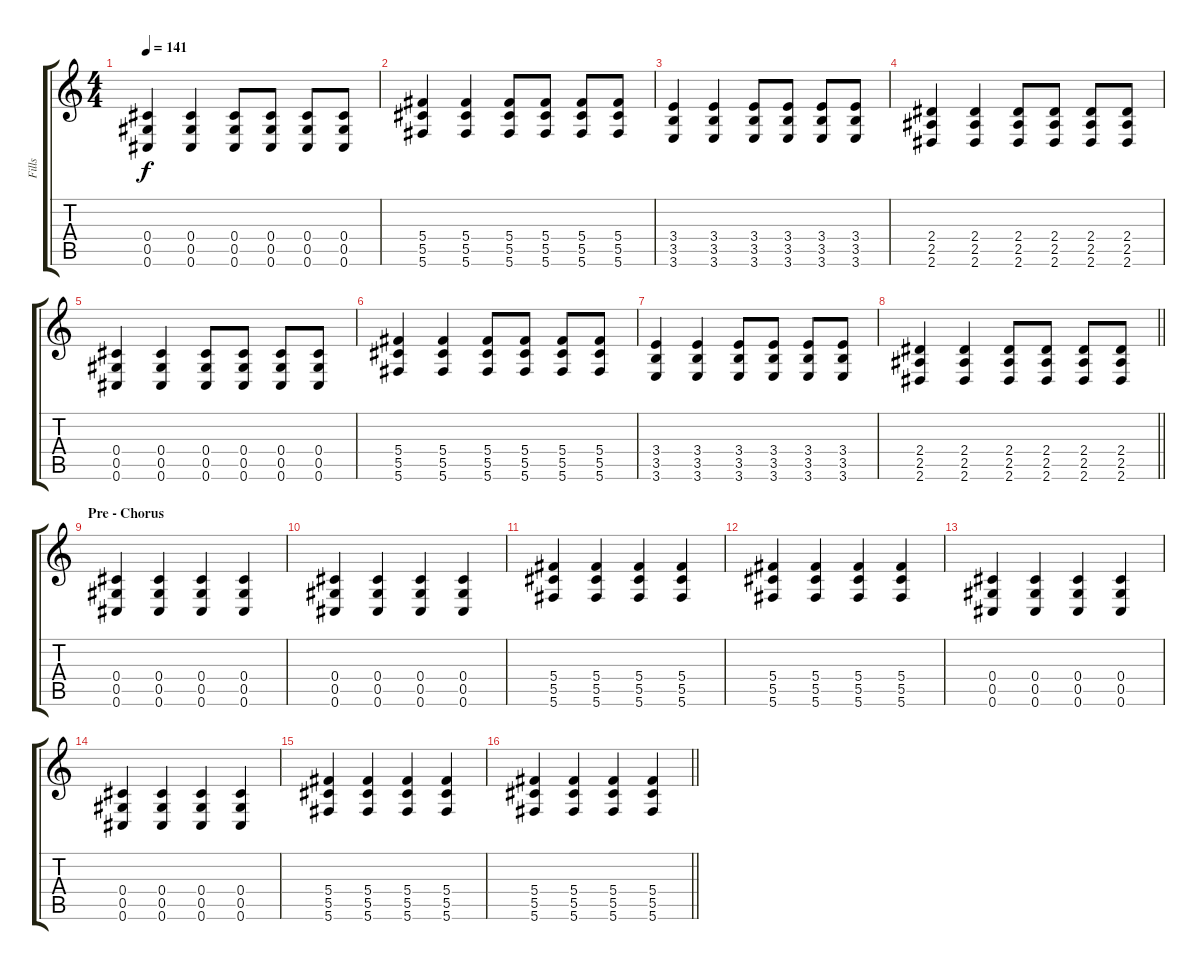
\track ("Fills" "Fills") {instrument distortionguitar}
\staff {score tabs}
\tuning (Eb4 Bb3 Gb3 Db3 Ab2 Db2) {hide}
\ts (4 4)
\tempo 141
\clef g2
\ks c
(0.4 0.5 0.6).4{dy f} (0.4 0.5 0.6).4 (0.4 0.5 0.6).8 (0.4 0.5 0.6).8 (0.4 0.5 0.6).8 (0.4 0.5 0.6).8 |
(5.4 5.5 5.6).4 (5.4 5.5 5.6).4 (5.4 5.5 5.6).8 (5.4 5.5 5.6).8 (5.4 5.5 5.6).8 (5.4 5.5 5.6).8 |
(3.4 3.5 3.6).4 (3.4 3.5 3.6).4 (3.4 3.5 3.6).8 (3.4 3.5 3.6).8 (3.4 3.5 3.6).8 (3.4 3.5 3.6).8 |
(2.4 2.5 2.6).4 (2.4 2.5 2.6).4 (2.4 2.5 2.6).8 (2.4 2.5 2.6).8 (2.4 2.5 2.6).8 (2.4 2.5 2.6).8 |
(0.4 0.5 0.6).4 (0.4 0.5 0.6).4 (0.4 0.5 0.6).8 (0.4 0.5 0.6).8 (0.4 0.5 0.6).8 (0.4 0.5 0.6).8 |
(5.4 5.5 5.6).4 (5.4 5.5 5.6).4 (5.4 5.5 5.6).8 (5.4 5.5 5.6).8 (5.4 5.5 5.6).8 (5.4 5.5 5.6).8 |
(3.4 3.5 3.6).4 (3.4 3.5 3.6).4 (3.4 3.5 3.6).8 (3.4 3.5 3.6).8 (3.4 3.5 3.6).8 (3.4 3.5 3.6).8 |
\barLineRight lightlight
(2.4 2.5 2.6).4 (2.4 2.5 2.6).4 (2.4 2.5 2.6).8 (2.4 2.5 2.6).8 (2.4 2.5 2.6).8 (2.4 2.5 2.6).8 |
\section ("" "Pre - Chorus")
(0.4 0.5 0.6).4 (0.4 0.5 0.6).4 (0.4 0.5 0.6).4 (0.4 0.5 0.6).4 |
(0.4 0.5 0.6).4 (0.4 0.5 0.6).4 (0.4 0.5 0.6).4 (0.4 0.5 0.6).4 |
(5.4 5.5 5.6).4 (5.4 5.5 5.6).4 (5.4 5.5 5.6).4 (5.4 5.5 5.6).4 |
(5.4 5.5 5.6).4 (5.4 5.5 5.6).4 (5.4 5.5 5.6).4 (5.4 5.5 5.6).4 |
(0.4 0.5 0.6).4 (0.4 0.5 0.6).4 (0.4 0.5 0.6).4 (0.4 0.5 0.6).4 |
(0.4 0.5 0.6).4 (0.4 0.5 0.6).4 (0.4 0.5 0.6).4 (0.4 0.5 0.6).4 |
(5.4 5.5 5.6).4 (5.4 5.5 5.6).4 (5.4 5.5 5.6).4 (5.4 5.5 5.6).4 |
\barLineRight lightlight
(5.4 5.5 5.6).4 (5.4 5.5 5.6).4 (5.4 5.5 5.6).4 (5.4 5.5 5.6).4
